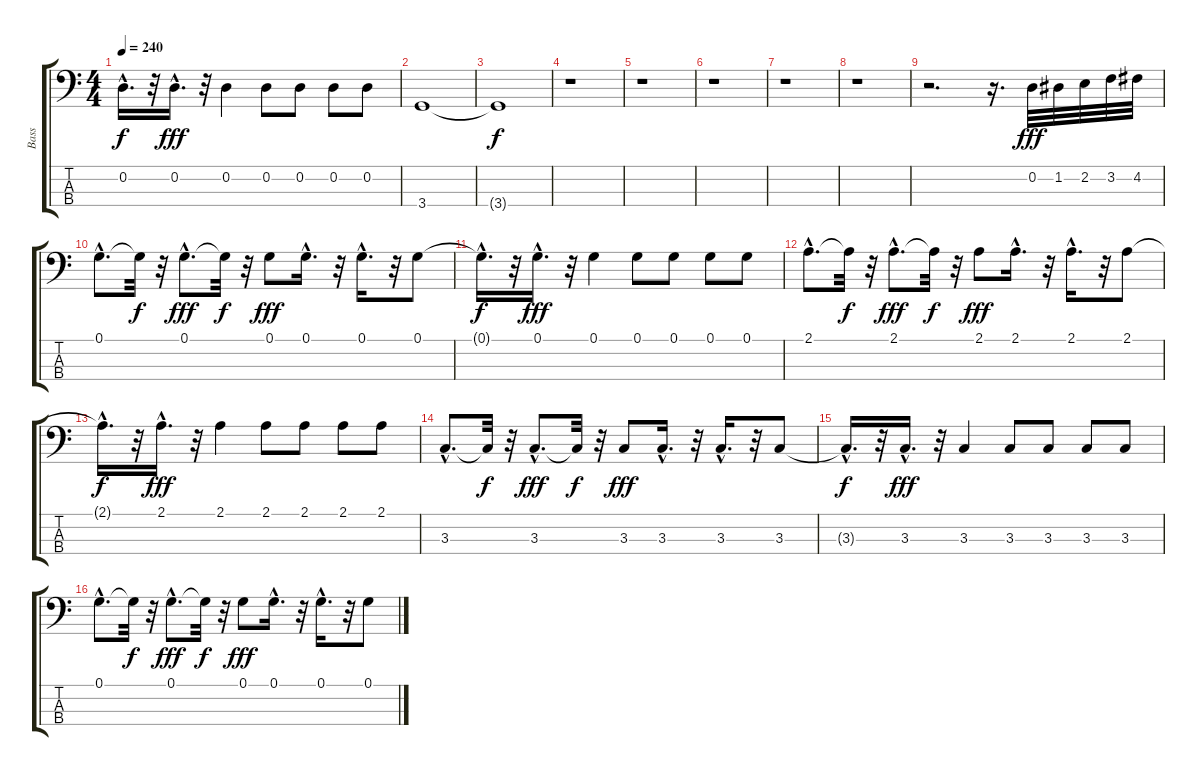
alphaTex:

\track ("Bass" "Bass") {instrument electricbasspick}
\staff {score tabs}
\tuning (G2 D2 A1 E1) {hide}
\ts (4 4)
\tempo 240
\clef f4
\ks c
0.2{hac t}.16{d dy f} r.32 0.2{hac}.16{d dy fff} r.32 0.2.4 0.2.8 0.2.8 0.2.8 0.2.8 |
3.4.1 |
3.4{t}.1{dy f} |
r.1 |
r.1 |
r.1 |
r.1 |
r.1 |
r.2{d} r.16{d} 0.2.32{dy fff} 1.2.32 2.2.32 3.2.32 4.2.32 |
0.1{hac}.8{d} 0.1{t}.32{dy f} r.32 0.1{hac}.8{d dy fff} 0.1{t}.32{dy f} r.32 0.1.8{dy fff} 0.1{hac}.16{d} r.32 0.1{hac}.16{d} r.32 0.1.8 |
0.1{hac t}.16{d dy f} r.32 0.1{hac}.16{d dy fff} r.32 0.1.4 0.1.8 0.1.8 0.1.8 0.1.8 |
2.1{hac}.8{d} 2.1{t}.32{dy f} r.32 2.1{hac}.8{d dy fff} 2.1{t}.32{dy f} r.32 2.1.8{dy fff} 2.1{hac}.16{d} r.32 2.1{hac}.16{d} r.32 2.1.8 |
2.1{hac t}.16{d dy f} r.32 2.1{hac}.16{d dy fff} r.32 2.1.4 2.1.8 2.1.8 2.1.8 2.1.8 |
3.3{hac}.8{d} 3.3{t}.32{dy f} r.32 3.3{hac}.8{d dy fff} 3.3{t}.32{dy f} r.32 3.3.8{dy fff} 3.3{hac}.16{d} r.32 3.3{hac}.16{d} r.32 3.3.8 |
3.3{hac t}.16{d dy f} r.32 3.3{hac}.16{d dy fff} r.32 3.3.4 3.3.8 3.3.8 3.3.8 3.3.8 |
0.1{hac}.8{d} 0.1{t}.32{dy f} r.32 0.1{hac}.8{d dy fff} 0.1{t}.32{dy f} r.32 0.1.8{dy fff} 0.1{hac}.16{d} r.32 0.1{hac}.16{d} r.32 0.1.8
